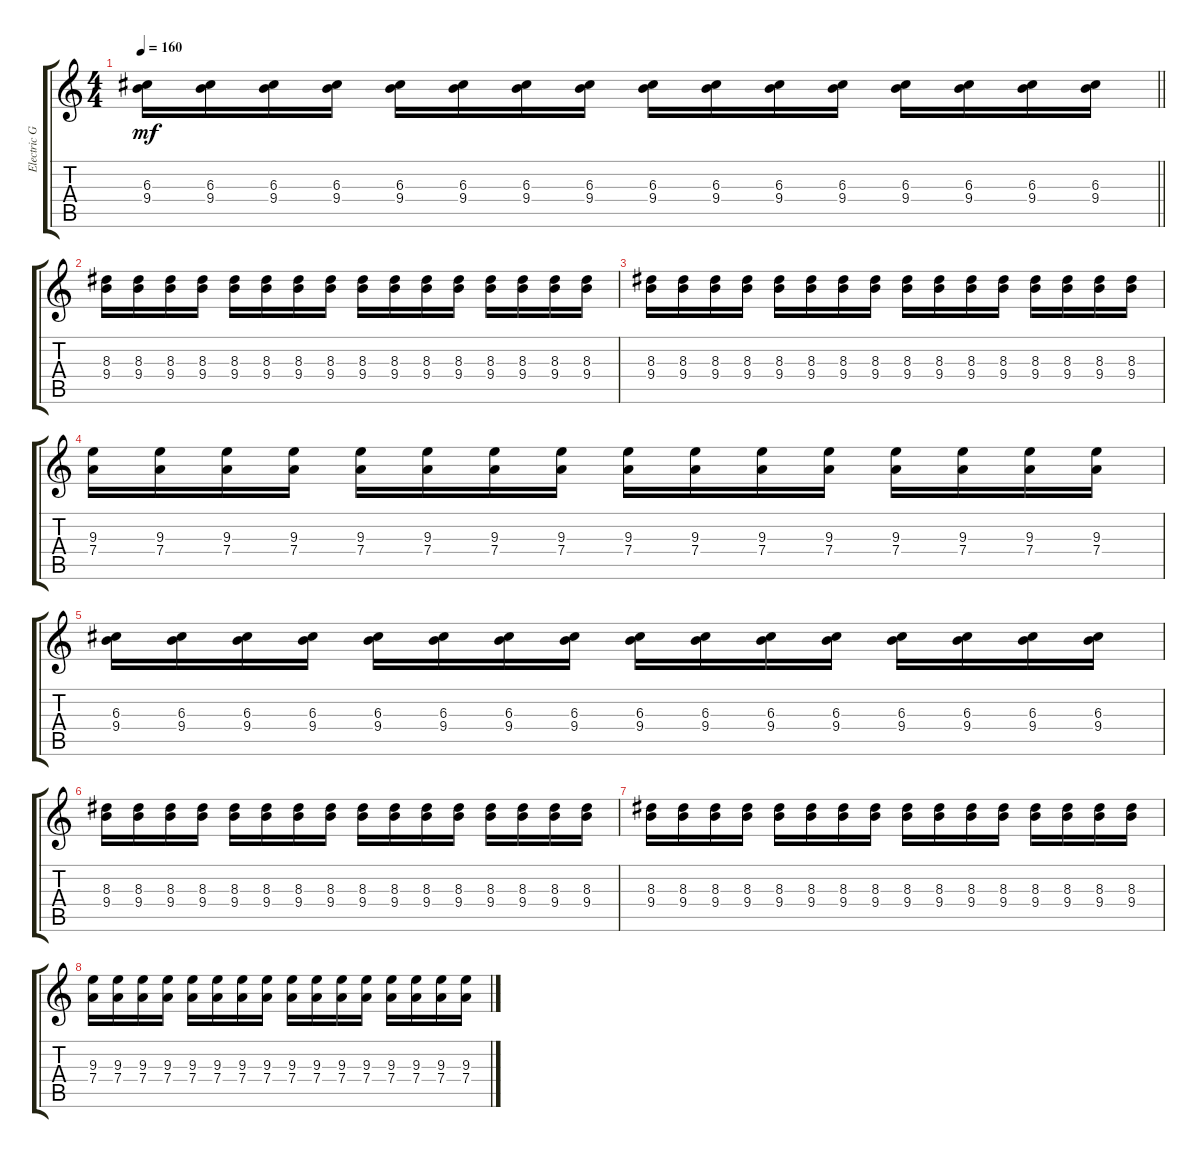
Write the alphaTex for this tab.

\track ("Electric Guitar" "Electric G") {instrument distortionguitar}
\staff {score tabs}
\tuning (E4 B3 G3 D3 A2 E2) {hide}
\ts (4 4)
\tempo 160
\clef g2
\barLineRight lightlight
\ks c
(6.3 9.4).16{dy mf} (6.3 9.4).16 (6.3 9.4).16 (6.3 9.4).16 (6.3 9.4).16 (6.3 9.4).16 (6.3 9.4).16 (6.3 9.4).16 (6.3 9.4).16 (6.3 9.4).16 (6.3 9.4).16 (6.3 9.4).16 (6.3 9.4).16 (6.3 9.4).16 (6.3 9.4).16 (6.3 9.4).16 |
(8.3 9.4).16 (8.3 9.4).16 (8.3 9.4).16 (8.3 9.4).16 (8.3 9.4).16 (8.3 9.4).16 (8.3 9.4).16 (8.3 9.4).16 (8.3 9.4).16 (8.3 9.4).16 (8.3 9.4).16 (8.3 9.4).16 (8.3 9.4).16 (8.3 9.4).16 (8.3 9.4).16 (8.3 9.4).16 |
(8.3 9.4).16 (8.3 9.4).16 (8.3 9.4).16 (8.3 9.4).16 (8.3 9.4).16 (8.3 9.4).16 (8.3 9.4).16 (8.3 9.4).16 (8.3 9.4).16 (8.3 9.4).16 (8.3 9.4).16 (8.3 9.4).16 (8.3 9.4).16 (8.3 9.4).16 (8.3 9.4).16 (8.3 9.4).16 |
(9.3 7.4).16 (9.3 7.4).16 (9.3 7.4).16 (9.3 7.4).16 (9.3 7.4).16 (9.3 7.4).16 (9.3 7.4).16 (9.3 7.4).16 (9.3 7.4).16 (9.3 7.4).16 (9.3 7.4).16 (9.3 7.4).16 (9.3 7.4).16 (9.3 7.4).16 (9.3 7.4).16 (9.3 7.4).16 |
(6.3 9.4).16 (6.3 9.4).16 (6.3 9.4).16 (6.3 9.4).16 (6.3 9.4).16 (6.3 9.4).16 (6.3 9.4).16 (6.3 9.4).16 (6.3 9.4).16 (6.3 9.4).16 (6.3 9.4).16 (6.3 9.4).16 (6.3 9.4).16 (6.3 9.4).16 (6.3 9.4).16 (6.3 9.4).16 |
(8.3 9.4).16 (8.3 9.4).16 (8.3 9.4).16 (8.3 9.4).16 (8.3 9.4).16 (8.3 9.4).16 (8.3 9.4).16 (8.3 9.4).16 (8.3 9.4).16 (8.3 9.4).16 (8.3 9.4).16 (8.3 9.4).16 (8.3 9.4).16 (8.3 9.4).16 (8.3 9.4).16 (8.3 9.4).16 |
(8.3 9.4).16 (8.3 9.4).16 (8.3 9.4).16 (8.3 9.4).16 (8.3 9.4).16 (8.3 9.4).16 (8.3 9.4).16 (8.3 9.4).16 (8.3 9.4).16 (8.3 9.4).16 (8.3 9.4).16 (8.3 9.4).16 (8.3 9.4).16 (8.3 9.4).16 (8.3 9.4).16 (8.3 9.4).16 |
(9.3 7.4).16 (9.3 7.4).16 (9.3 7.4).16 (9.3 7.4).16 (9.3 7.4).16 (9.3 7.4).16 (9.3 7.4).16 (9.3 7.4).16 (9.3 7.4).16 (9.3 7.4).16 (9.3 7.4).16 (9.3 7.4).16 (9.3 7.4).16 (9.3 7.4).16 (9.3 7.4).16 (9.3 7.4).16
